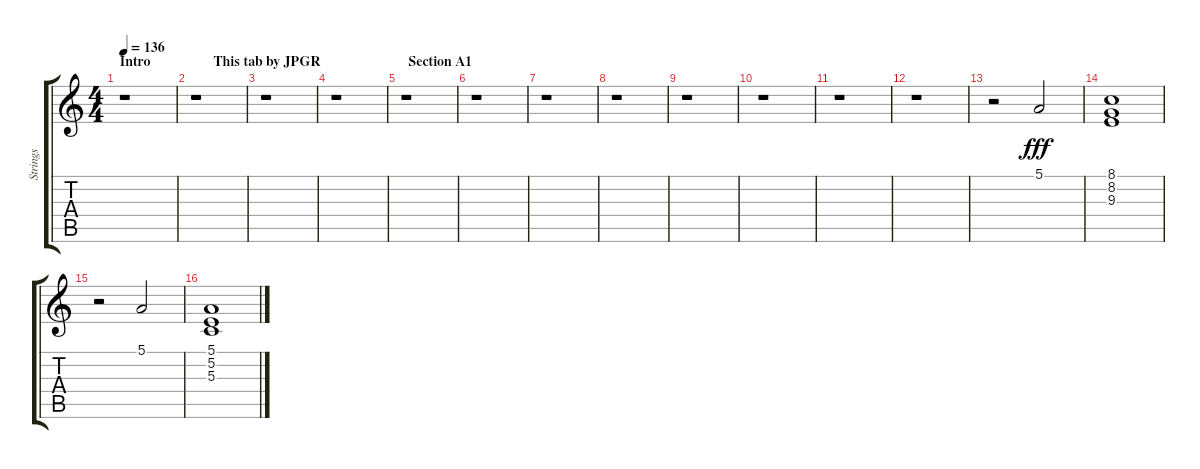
\track ("Strings" "Strings") {instrument synthstrings1}
\staff {score tabs}
\tuning (E4 B3 G3 D3 A2 E2) {hide}
\ts (4 4)
\section ("" "Intro                  This tab by JPGR")
\tempo 136
\clef g2
\ks c
r.1{dy fff instrument synthstrings1} |
r.1 |
r.1 |
r.1 |
\section ("" "  Section A1")
r.1 |
r.1 |
r.1 |
r.1 |
r.1 |
r.1 |
r.1 |
r.1 |
r.2 5.1.2{instrument pizzicatostrings} |
(8.1 8.2 9.3).1 |
r.2 5.1.2 |
(5.1 5.2 5.3).1
